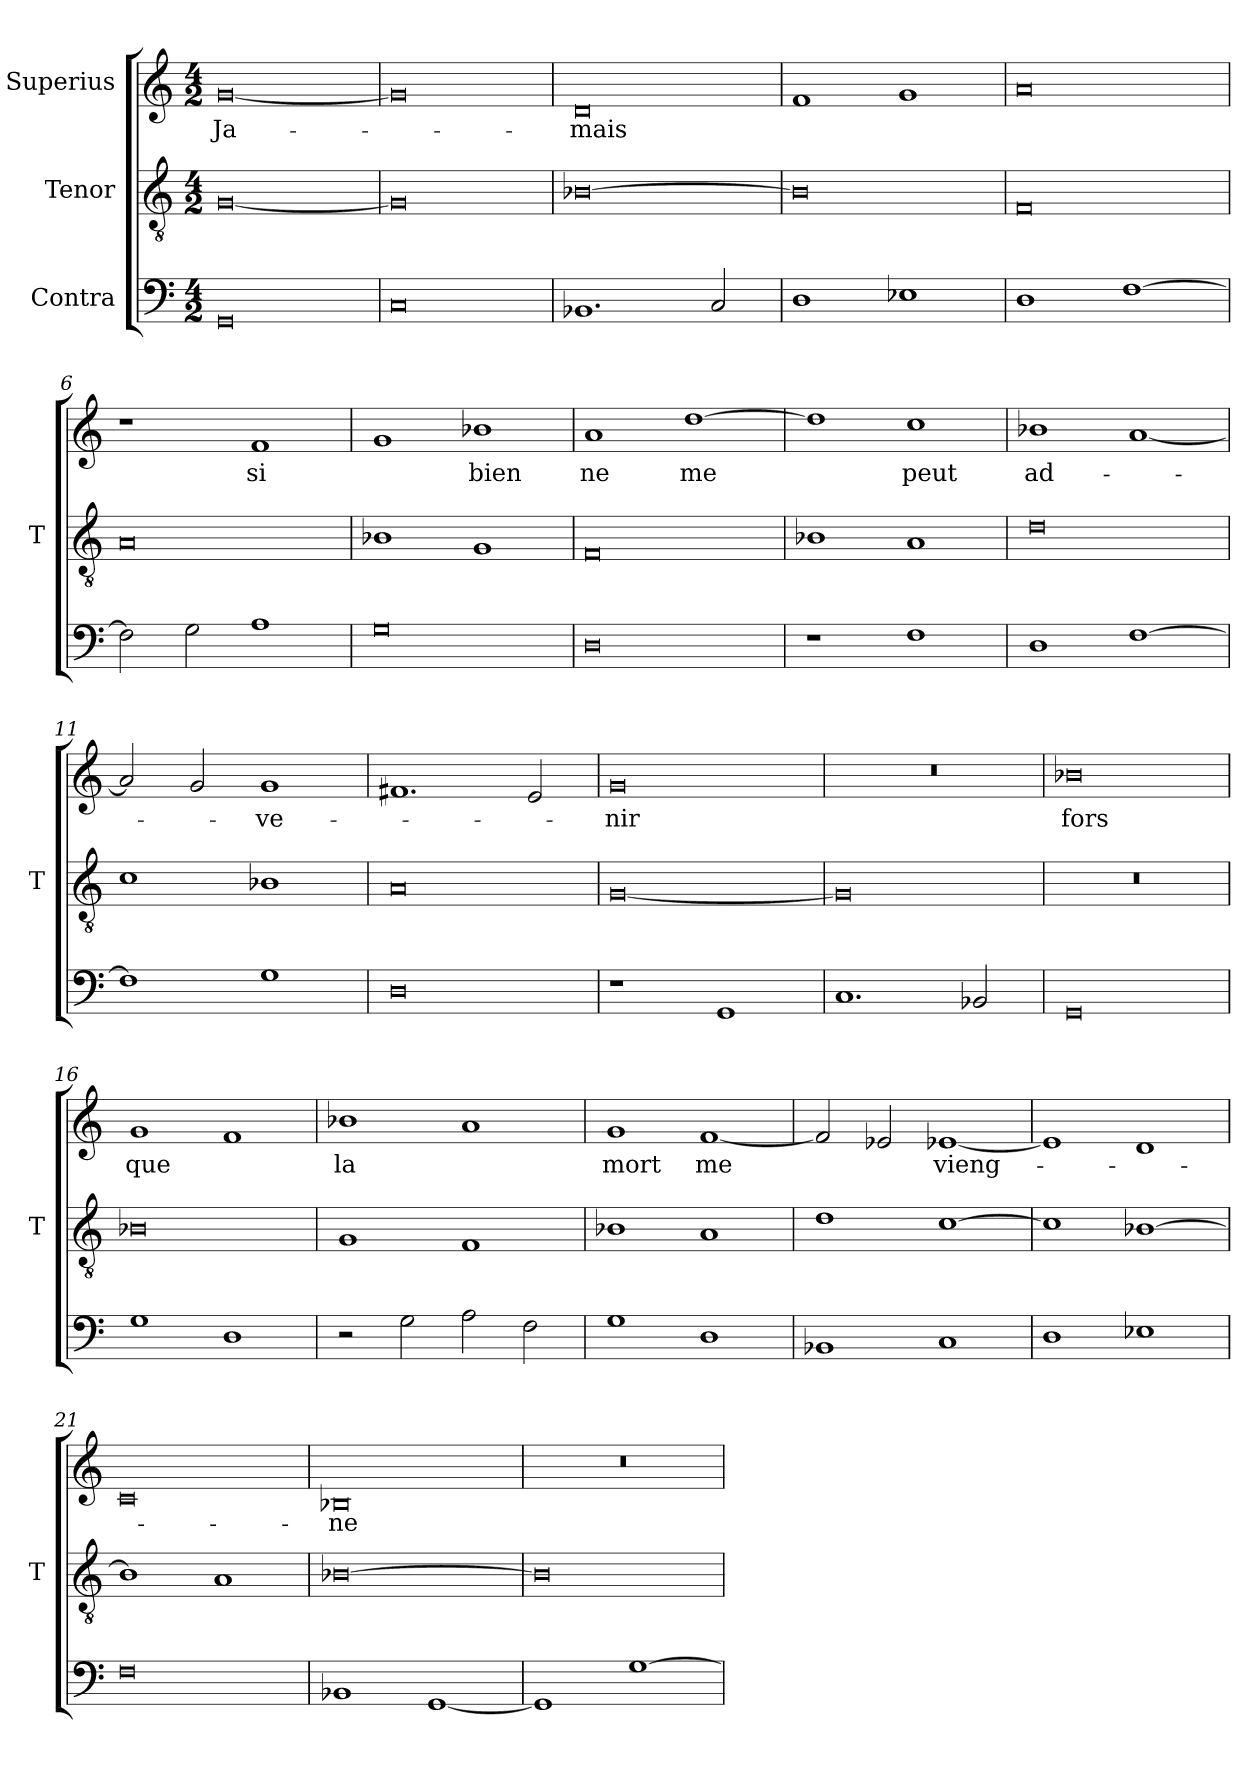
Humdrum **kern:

**kern	**kern	**kern	**text
*part3	*part2	*part1	*part1
*staff3	*staff2	*staff1	*staff1
*I"Contra	*I"Tenor	*I"Superius	*
*	*I'T	*	*
*clefF4	*clefGv2	*clefG2	*
*M4/2	*M4/2	*M4/2	*
=1	=1	=1	=1
0GG	[0G	[0g	Ja-
=2	=2	=2	=2
0C	0G]	0g]	.
=3	=3	=3	=3
1.BB-X	[0B-X	0d	-mais
2C	.	.	.
=4	=4	=4	=4
1D	0B-]	1f	.
1E-X	.	1g	.
=5	=5	=5	=5
1D	0F	0a	.
[1F	.	.	.
=6	=6	=6	=6
2F]	0A	1r	.
2G	.	.	.
1A	.	1f	-si
=7	=7	=7	=7
0G	1B-X	1g	.
.	1G	1b-X	-bien
=8	=8	=8	=8
0D	0F	1a	-ne
.	.	[1dd	-me
=9	=9	=9	=9
1r	1B-X	1dd]	.
1F	1A	1cc	-peut
=10	=10	=10	=10
1D	0d	1b-X	ad-
[1F	.	[1a	.
=11	=11	=11	=11
1F]	1c	2a]	.
.	.	2g	.
1G	1B-X	1g	-ve-
=12	=12	=12	=12
0D	0A	1.f#X	.
.	.	2e	.
=13	=13	=13	=13
1r	[0G	0g	-nir
1GG	.	.	.
=14	=14	=14	=14
1.C	0G]	0r	.
2BB-X	.	.	.
=15	=15	=15	=15
0GG	0r	0b-X	-fors
=16	=16	=16	=16
1G	0B-X	1g	-que
1D	.	1f	.
=17	=17	=17	=17
2r	1G	1b-X	-la
2G	.	.	.
2A	1F	1a	.
2F	.	.	.
=18	=18	=18	=18
1G	1B-X	1g	-mort
1D	1A	[1f	-me
=19	=19	=19	=19
1BB-X	1d	2f]	.
.	.	2e-X	.
1C	[1c	[1e-X	vieng-
=20	=20	=20	=20
1D	1c]	1e-]	.
1E-X	[1B-X	1d	.
=21	=21	=21	=21
0F	1B-]	0c	.
.	1A	.	.
=22	=22	=22	=22
1BB-X	[0B-X	0B-X	-ne
[1GG	.	.	.
=23	=23	=23	=23
1GG]	0B-]	0r	.
[1G	.	.	.
=	=	=	=
*-	*-	*-	*-
